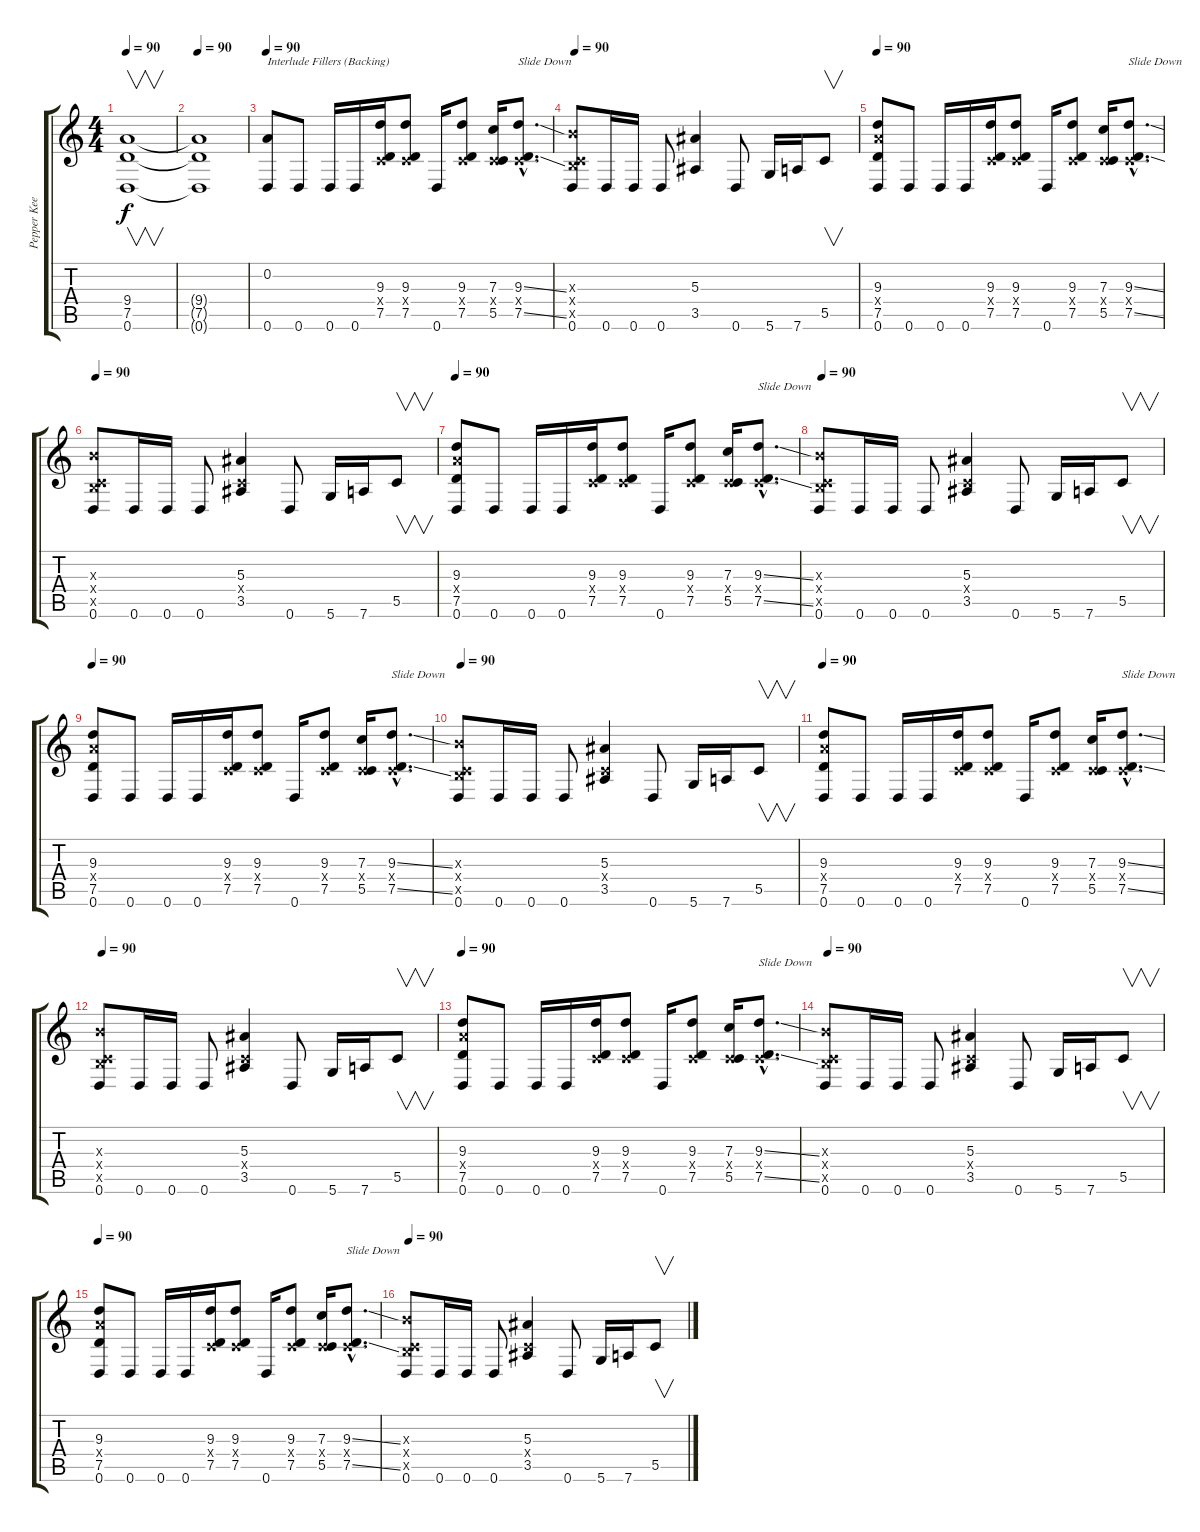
\track ("Pepper Keenan" "Pepper Kee") {instrument overdrivenguitar}
\staff {score tabs}
\tuning (D4 A3 F3 C3 G2 D2) {hide}
\ts (4 4)
\tempo 90
\clef g2
\ks c
(9.4 7.5 0.6).1{v dy f} |
\tempo 90
(9.4{t} 7.5{t} 0.6{t}).1 |
\tempo 90
(0.2 0.6).8{txt "Interlude Fillers (Backing)"} 0.6.8 0.6.16 0.6.16 (9.3 0.4{x} 7.5).16 (9.3 0.4{x} 7.5).8 0.6.16 (9.3 0.4{x} 7.5).8 (7.3 0.4{x} 5.5).16 (9.3{ss hac} 0.4{hac x} 7.5{ss hac}).8{d txt "Slide Down"} |
\tempo 90
(6.3{x} 0.4{x} 4.5{x} 0.6).8 0.6.16 0.6.16 0.6.8 (5.3 3.5).4 0.6.8 5.6.16 7.6.16 5.5.8{v} |
\tempo 90
(9.3 9.4{x} 7.5 0.6).8 0.6.8 0.6.16 0.6.16 (9.3 0.4{x} 7.5).16 (9.3 0.4{x} 7.5).8 0.6.16 (9.3 0.4{x} 7.5).8 (7.3 0.4{x} 5.5).16 (9.3{ss hac} 0.4{hac x} 7.5{ss hac}).8{d txt "Slide Down"} |
\tempo 90
(6.3{x} 0.4{x} 4.5{x} 0.6).8 0.6.16 0.6.16 0.6.8 (5.3 0.4{x} 3.5).4 0.6.8 5.6.16 7.6.16 5.5.8{v} |
\tempo 90
(9.3 9.4{x} 7.5 0.6).8 0.6.8 0.6.16 0.6.16 (9.3 0.4{x} 7.5).16 (9.3 0.4{x} 7.5).8 0.6.16 (9.3 0.4{x} 7.5).8 (7.3 0.4{x} 5.5).16 (9.3{ss hac} 0.4{hac x} 7.5{ss hac}).8{d txt "Slide Down"} |
\tempo 90
(6.3{x} 0.4{x} 4.5{x} 0.6).8 0.6.16 0.6.16 0.6.8 (5.3 0.4{x} 3.5).4 0.6.8 5.6.16 7.6.16 5.5.8{v} |
\tempo 90
(9.3 9.4{x} 7.5 0.6).8 0.6.8 0.6.16 0.6.16 (9.3 0.4{x} 7.5).16 (9.3 0.4{x} 7.5).8 0.6.16 (9.3 0.4{x} 7.5).8 (7.3 0.4{x} 5.5).16 (9.3{ss hac} 0.4{hac x} 7.5{ss hac}).8{d txt "Slide Down"} |
\tempo 90
(6.3{x} 0.4{x} 4.5{x} 0.6).8 0.6.16 0.6.16 0.6.8 (5.3 0.4{x} 3.5).4 0.6.8 5.6.16 7.6.16 5.5.8{v} |
\tempo 90
(9.3 9.4{x} 7.5 0.6).8 0.6.8 0.6.16 0.6.16 (9.3 0.4{x} 7.5).16 (9.3 0.4{x} 7.5).8 0.6.16 (9.3 0.4{x} 7.5).8 (7.3 0.4{x} 5.5).16 (9.3{ss hac} 0.4{hac x} 7.5{ss hac}).8{d txt "Slide Down"} |
\tempo 90
(6.3{x} 0.4{x} 4.5{x} 0.6).8 0.6.16 0.6.16 0.6.8 (5.3 0.4{x} 3.5).4 0.6.8 5.6.16 7.6.16 5.5.8{v} |
\tempo 90
(9.3 9.4{x} 7.5 0.6).8 0.6.8 0.6.16 0.6.16 (9.3 0.4{x} 7.5).16 (9.3 0.4{x} 7.5).8 0.6.16 (9.3 0.4{x} 7.5).8 (7.3 0.4{x} 5.5).16 (9.3{ss hac} 0.4{hac x} 7.5{ss hac}).8{d txt "Slide Down"} |
\tempo 90
(6.3{x} 0.4{x} 4.5{x} 0.6).8 0.6.16 0.6.16 0.6.8 (5.3 0.4{x} 3.5).4 0.6.8 5.6.16 7.6.16 5.5.8{v} |
\tempo 90
(9.3 9.4{x} 7.5 0.6).8 0.6.8 0.6.16 0.6.16 (9.3 0.4{x} 7.5).16 (9.3 0.4{x} 7.5).8 0.6.16 (9.3 0.4{x} 7.5).8 (7.3 0.4{x} 5.5).16 (9.3{ss hac} 0.4{hac x} 7.5{ss hac}).8{d txt "Slide Down"} |
\tempo 90
(6.3{x} 0.4{x} 4.5{x} 0.6).8 0.6.16 0.6.16 0.6.8 (5.3 0.4{x} 3.5).4 0.6.8 5.6.16 7.6.16 5.5.8{v}
